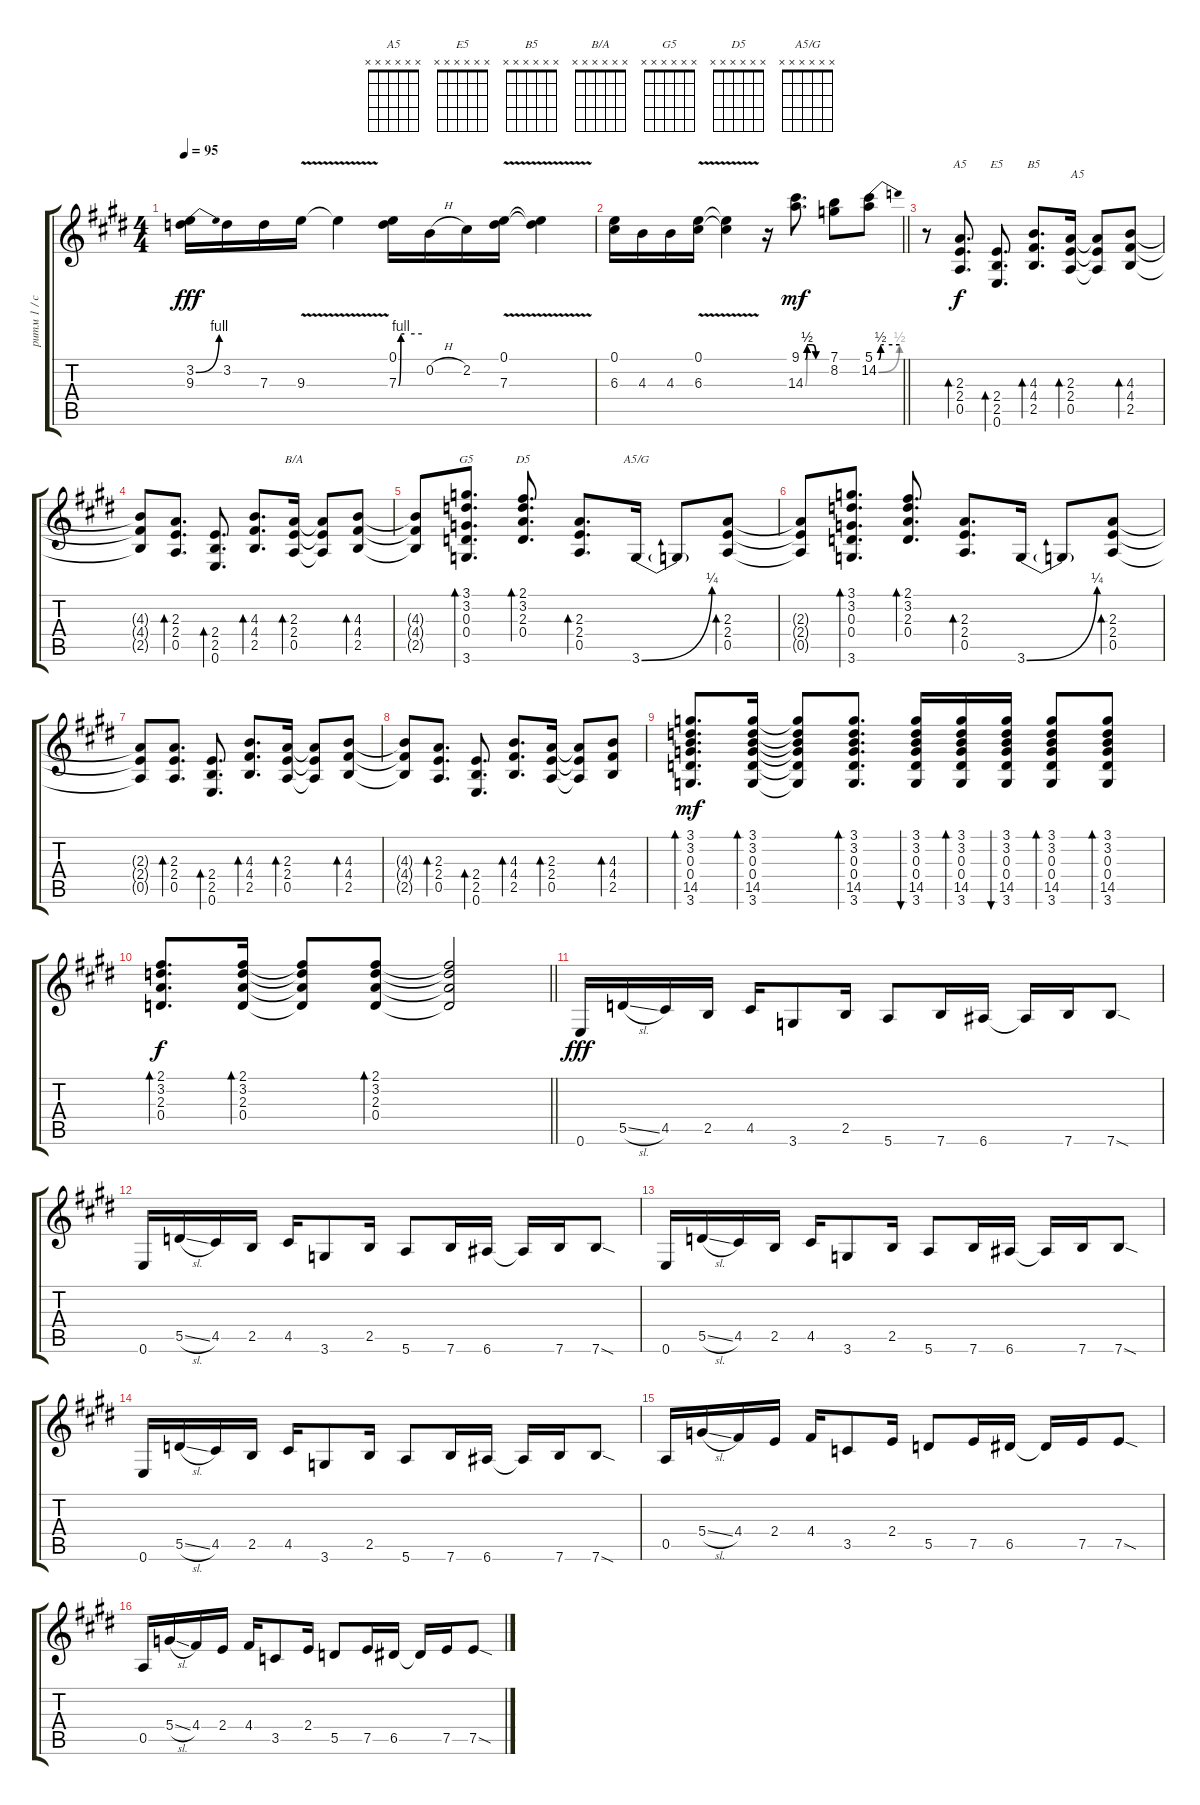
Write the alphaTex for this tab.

\track ("ритм 1 / соло" "ритм 1 / с") {instrument overdrivenguitar}
\staff {score tabs}
\tuning (E4 B3 G3 D3 A2 E2) {hide}
\chord ("A5" x x x x x x)
\chord ("E5" x x x x x x)
\chord ("B5" x x x x x x)
\chord ("B/A" x x x x x x)
\chord ("G5" x x x x x x)
\chord ("D5" x x x x x x)
\chord ("A5/G" x x x x x x)
\ts (4 4)
\tempo 95
\clef g2
\ks e
(3.2{be (bend 0 0 60 4)} 9.3).16{dy fff} 3.2.16 7.3.16 9.3{v}.16 9.3{t}.4 (0.1 7.3{be (custom 0 0 6 4 8 4 15 4 60 4)}).16 0.2{h}.16 2.2.16 (0.1 7.3{v}).16 (0.1{t} 7.3{t}).4 |
\barLineRight lightlight
(0.1 6.3).16 4.3.16 4.3.16 (0.1 6.3{v}).16 (0.1{t} 6.3{t}).4 r.16 (9.1{be (custom 0 0 5 2 10 2 20 2 30 0 60 0)} 14.3{be (custom 0 0 5 2 10 2 20 2 30 0 60 0)}).8{d dy mf} (7.1 8.2).8 (5.1{be (custom 0 0 6 2 8 2 15 2 60 2)} 14.2{be (bend 0 0 60 2)}).8 |
\section ("" "")
r.8 (2.3 2.4 0.5).8{d bd 60 ch "A5" dy f} (2.4 2.5 0.6).8{d bd 60 ch "E5"} (4.3 4.4 2.5).8{d bd 60 ch "B5"} (2.3 2.4 0.5).16{bd 60 txt "A5"} (2.3{t} 2.4{t} 0.5{t}).8 (4.3 4.4 2.5).8{bd 60} |
(4.3{t} 4.4{t} 2.5{t}).8 (2.3 2.4 0.5).8{d bd 60} (2.4 2.5 0.6).8{d bd 60} (4.3 4.4 2.5).8{d bd 60} (2.3 2.4 0.5).16{bd 60 ch "B/A"} (2.3{t} 2.4{t} 0.5{t}).8 (4.3 4.4 2.5).8{bd 60} |
(4.3{t} 4.4{t} 2.5{t}).8 (3.1 3.2 0.3 0.4 3.6).8{d bd 60 ch "G5"} (2.1 3.2 2.3 0.4).8{d bd 60 ch "D5"} (2.3 2.4 0.5).8{d bd 60} 3.6{be (bend 0 0 60 1)}.16{ch "A5/G"} 3.6{t}.8 (2.3 2.4 0.5).8{bd 60} |
(2.3{t} 2.4{t} 0.5{t}).8 (3.1 3.2 0.3 0.4 3.6).8{d bd 60} (2.1 3.2 2.3 0.4).8{d bd 60} (2.3 2.4 0.5).8{d bd 60} 3.6{be (bend 0 0 60 1)}.16 3.6{t}.8 (2.3 2.4 0.5).8{bd 60} |
(2.3{t} 2.4{t} 0.5{t}).8 (2.3 2.4 0.5).8{d bd 60} (2.4 2.5 0.6).8{d bd 60} (4.3 4.4 2.5).8{d bd 60} (2.3 2.4 0.5).16{bd 60} (2.3{t} 2.4{t} 0.5{t}).8 (4.3 4.4 2.5).8{bd 60} |
(4.3{t} 4.4{t} 2.5{t}).8 (2.3 2.4 0.5).8{d bd 60} (2.4 2.5 0.6).8{d bd 60} (4.3 4.4 2.5).8{d bd 60} (2.3 2.4 0.5).16{bd 60} (2.3{t} 2.4{t} 0.5{t}).8 (4.3 4.4 2.5).8{bd 60} |
(3.1 3.2 0.3 0.4 14.5 3.6).8{d bd 60 dy mf} (3.1 3.2 0.3 0.4 14.5 3.6).16{bd 60} (3.1{t} 3.2{t} 0.3{t} 0.4{t} 14.5{t} 3.6{t}).8 (3.1 3.2 0.3 0.4 14.5 3.6).8{d bd 60} (3.1 3.2 0.3 0.4 14.5 3.6).16{bu 60} (3.1 3.2 0.3 0.4 14.5 3.6).16{bd 60} (3.1 3.2 0.3 0.4 14.5 3.6).16{bu 60} (3.1 3.2 0.3 0.4 14.5 3.6).8{bd 60} (3.1 3.2 0.3 0.4 14.5 3.6).8{bd 60} |
\barLineRight lightlight
(2.1 3.2 2.3 0.4).8{d bd 60 dy f} (2.1 3.2 2.3 0.4).16{bd 60} (2.1{t} 3.2{t} 2.3{t} 0.4{t}).8 (2.1 3.2 2.3 0.4).8{bd 60} (2.1{t} 3.2{t} 2.3{t} 0.4{t}).2 |
\section ("" "")
0.6.16{dy fff} 5.5{sl}.16 4.5.16 2.5.16 4.5.16 3.6.8 2.5.16 5.6.8 7.6.16 6.6.16 6.6{t}.16 7.6.16 7.6{sod}.8 |
0.6.16 5.5{sl}.16 4.5.16 2.5.16 4.5.16 3.6.8 2.5.16 5.6.8 7.6.16 6.6.16 6.6{t}.16 7.6.16 7.6{sod}.8 |
0.6.16 5.5{sl}.16 4.5.16 2.5.16 4.5.16 3.6.8 2.5.16 5.6.8 7.6.16 6.6.16 6.6{t}.16 7.6.16 7.6{sod}.8 |
0.6.16 5.5{sl}.16 4.5.16 2.5.16 4.5.16 3.6.8 2.5.16 5.6.8 7.6.16 6.6.16 6.6{t}.16 7.6.16 7.6{sod}.8 |
0.5.16 5.4{sl}.16 4.4.16 2.4.16 4.4.16 3.5.8 2.4.16 5.5.8 7.5.16 6.5.16 6.5{t}.16 7.5.16 7.5{sod}.8 |
0.5.16 5.4{sl}.16 4.4.16 2.4.16 4.4.16 3.5.8 2.4.16 5.5.8 7.5.16 6.5.16 6.5{t}.16 7.5.16 7.5{sod}.8
